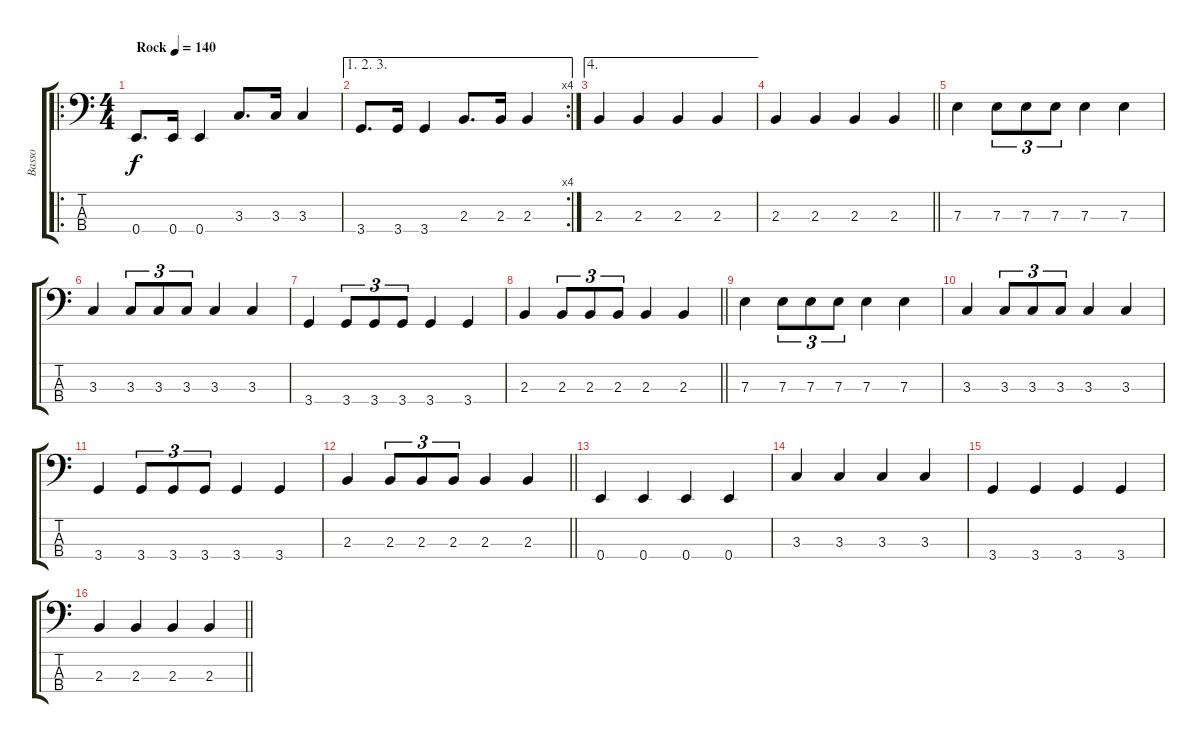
\track ("Basso" "Basso") {instrument electricbassfinger}
\staff {score tabs}
\tuning (G2 D2 A1 E1) {hide}
\ro
\ts (4 4)
\tempo (140 "Rock")
\clef f4
\ks c
0.4.8{d dy f instrument electricbassfinger} 0.4.16 0.4.4 3.3.8{d} 3.3.16 3.3.4 |
\ae (1 2 3)
\rc 4
3.4.8{d} 3.4.16 3.4.4 2.3.8{d} 2.3.16 2.3.4 |
\ae 4
2.3.4 2.3.4 2.3.4 2.3.4 |
\barLineRight lightlight
2.3.4 2.3.4 2.3.4 2.3.4 |
7.3.4 7.3.8{tu (3 2)} 7.3.8{tu (3 2)} 7.3.8{tu (3 2)} 7.3.4 7.3.4 |
3.3.4 3.3.8{tu (3 2)} 3.3.8{tu (3 2)} 3.3.8{tu (3 2)} 3.3.4 3.3.4 |
3.4.4 3.4.8{tu (3 2)} 3.4.8{tu (3 2)} 3.4.8{tu (3 2)} 3.4.4 3.4.4 |
\barLineRight lightlight
2.3.4 2.3.8{tu (3 2)} 2.3.8{tu (3 2)} 2.3.8{tu (3 2)} 2.3.4 2.3.4 |
7.3.4 7.3.8{tu (3 2)} 7.3.8{tu (3 2)} 7.3.8{tu (3 2)} 7.3.4 7.3.4 |
3.3.4 3.3.8{tu (3 2)} 3.3.8{tu (3 2)} 3.3.8{tu (3 2)} 3.3.4 3.3.4 |
3.4.4 3.4.8{tu (3 2)} 3.4.8{tu (3 2)} 3.4.8{tu (3 2)} 3.4.4 3.4.4 |
\barLineRight lightlight
2.3.4 2.3.8{tu (3 2)} 2.3.8{tu (3 2)} 2.3.8{tu (3 2)} 2.3.4 2.3.4 |
0.4.4 0.4.4 0.4.4 0.4.4 |
3.3.4 3.3.4 3.3.4 3.3.4 |
3.4.4 3.4.4 3.4.4 3.4.4 |
\barLineRight lightlight
2.3.4 2.3.4 2.3.4 2.3.4
